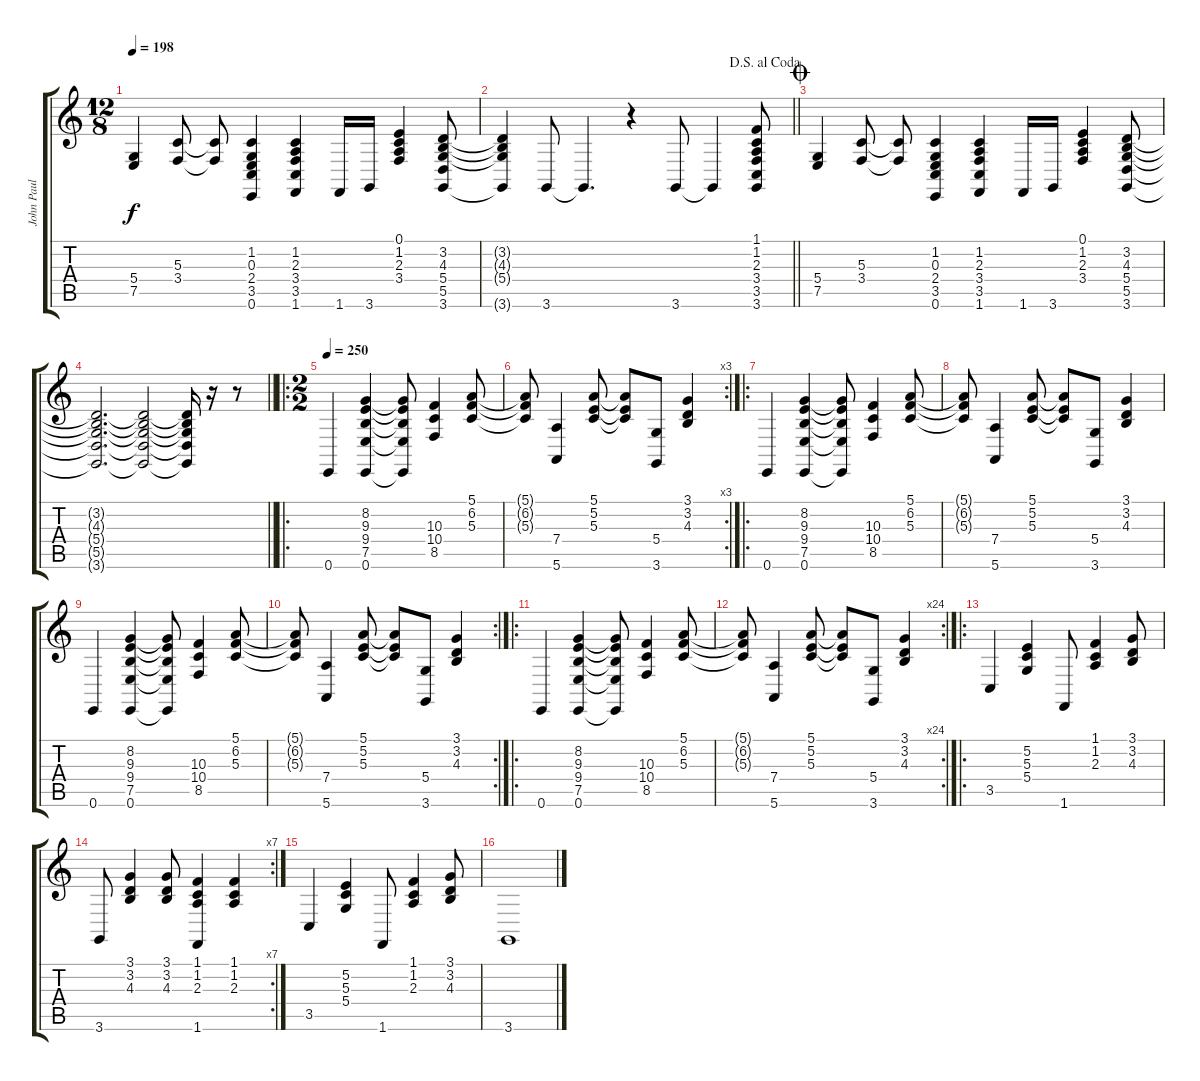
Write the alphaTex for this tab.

\track ("John Paul Jones (Piano)" "John Paul ") {instrument brightacousticpiano}
\staff {score tabs}
\tuning (E4 B3 G3 D3 A2 E2) {hide}
\ts (12 8)
\tempo 198
\clef g2
\ks c
(5.4 7.5).4{dy f} (5.3 3.4).8 (5.3{t} 3.4{t}).8 (1.2 0.3 2.4 3.5 0.6).4 (1.2 2.3 3.4 3.5 1.6).4 1.6.16 3.6.16 (0.1 1.2 2.3 3.4).4 (3.2 4.3 5.4 5.5 3.6).8 |
\jump dalsegnoalcoda
\barLineRight lightlight
(3.2{t} 4.3{t} 5.4{t} 3.6{t}).4 3.6.8 3.6{t}.4{d} r.4 3.6.8 3.6{t}.4 (1.1 1.2 2.3 3.4 3.5 3.6).8 |
\jump coda
(5.4 7.5).4 (5.3 3.4).8 (5.3{t} 3.4{t}).8 (1.2 0.3 2.4 3.5 0.6).4 (1.2 2.3 3.4 3.5 1.6).4 1.6.16 3.6.16 (0.1 1.2 2.3 3.4).4 (3.2 4.3 5.4 5.5 3.6).8 |
\barLineRight lightlight
(3.2{t} 4.3{t} 5.4{t} 5.5{t} 3.6{t}).2{d} (3.2{t} 4.3{t} 5.4{t} 5.5{t} 3.6{t}).2 (3.2{t} 4.3{t} 5.4{t} 5.5{t} 3.6{t}).16 r.16 r.8 |
\ro
\ts (2 2)
\tempo 250
0.6.4 (8.2 9.3 9.4 7.5 0.6).4 (8.2{t} 9.3{t} 9.4{t} 7.5{t} 0.6{t}).8 (10.3 10.4 8.5).4 (5.1 6.2 5.3).8 |
\rc 3
(5.1{t} 6.2{t} 5.3{t}).8 (7.4 5.6).4 (5.1 5.2 5.3).8 (5.1{t} 5.2{t} 5.3{t}).8 (5.4 3.6).8 (3.1 3.2 4.3).4 |
\ro
0.6.4 (8.2 9.3 9.4 7.5 0.6).4 (8.2{t} 9.3{t} 9.4{t} 7.5{t} 0.6{t}).8 (10.3 10.4 8.5).4 (5.1 6.2 5.3).8 |
(5.1{t} 6.2{t} 5.3{t}).8 (7.4 5.6).4 (5.1 5.2 5.3).8 (5.1{t} 5.2{t} 5.3{t}).8 (5.4 3.6).8 (3.1 3.2 4.3).4 |
0.6.4 (8.2 9.3 9.4 7.5 0.6).4 (8.2{t} 9.3{t} 9.4{t} 7.5{t} 0.6{t}).8 (10.3 10.4 8.5).4 (5.1 6.2 5.3).8 |
\rc 2
(5.1{t} 6.2{t} 5.3{t}).8 (7.4 5.6).4 (5.1 5.2 5.3).8 (5.1{t} 5.2{t} 5.3{t}).8 (5.4 3.6).8 (3.1 3.2 4.3).4 |
\ro
0.6.4 (8.2 9.3 9.4 7.5 0.6).4 (8.2{t} 9.3{t} 9.4{t} 7.5{t} 0.6{t}).8 (10.3 10.4 8.5).4 (5.1 6.2 5.3).8 |
\rc 24
(5.1{t} 6.2{t} 5.3{t}).8 (7.4 5.6).4 (5.1 5.2 5.3).8 (5.1{t} 5.2{t} 5.3{t}).8 (5.4 3.6).8 (3.1 3.2 4.3).4 |
\ro
3.5.4 (5.2 5.3 5.4).4 1.6.8 (1.1 1.2 2.3).4 (3.1 3.2 4.3).8 |
\rc 7
3.6.8 (3.1 3.2 4.3).4 (3.1 3.2 4.3).8 (1.1 1.2 2.3 1.6).4 (1.1 1.2 2.3).4 |
3.5.4 (5.2 5.3 5.4).4 1.6.8 (1.1 1.2 2.3).4 (3.1 3.2 4.3).8 |
3.6.1
